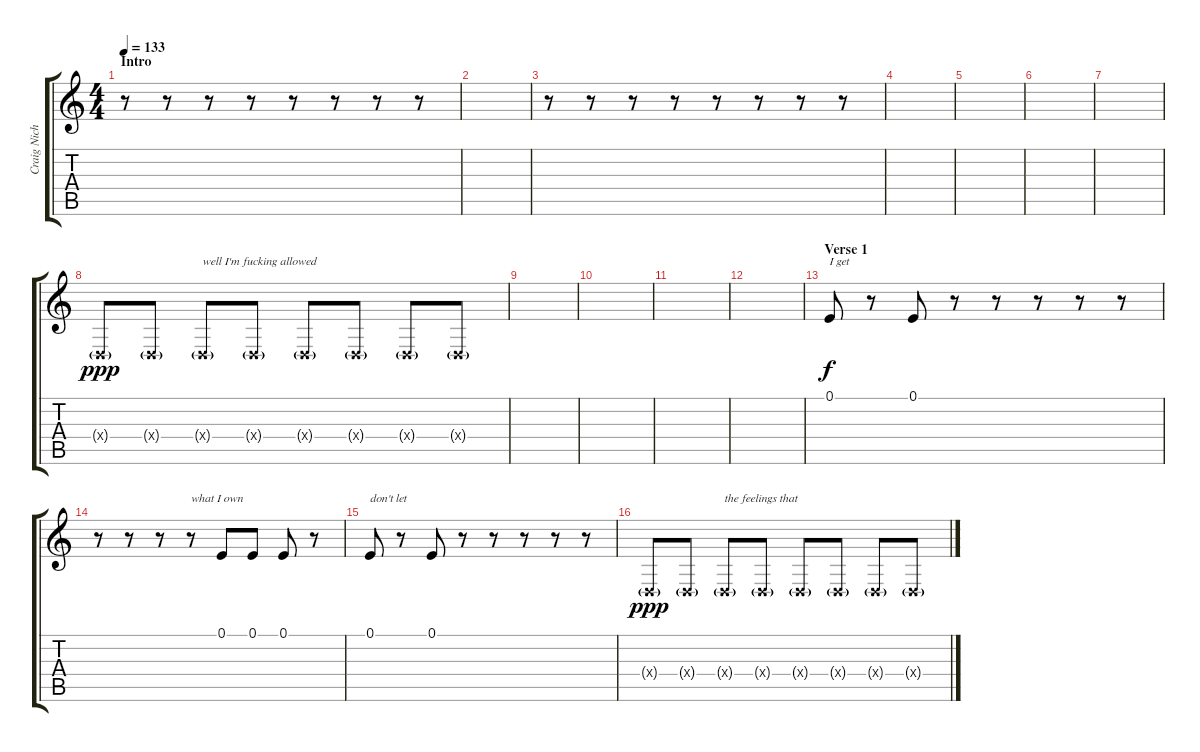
\track ("Craig Nicholls - Main Voice" "Craig Nich") {instrument bassoon}
\staff {score tabs}
\tuning (E4 B3 G3 D3 A2 E2) {hide}
\ts (4 4)
\section ("" "Intro")
\tempo 133
\clef g2
\ks c
r.8{dy ppp instrument bassoon} r.8 r.8 r.8 r.8 r.8 r.8 r.8 |
|
r.8 r.8 r.8 r.8 r.8 r.8 r.8 r.8 |
|
|
|
|
0.4{g x}.8 0.4{g x}.8 0.4{g x}.8{txt "well I'm fucking allowed"} 0.4{g x}.8 0.4{g x}.8 0.4{g x}.8 0.4{g x}.8 0.4{g x}.8 |
|
|
|
|
\section ("" "Verse 1")
0.1.8{txt "I get" dy f} r.8 0.1.8 r.8 r.8 r.8 r.8 r.8 |
r.8 r.8 r.8 r.8{txt "what I own"} 0.1.8 0.1.8 0.1.8 r.8 |
0.1.8{txt "don't let"} r.8 0.1.8 r.8 r.8 r.8 r.8 r.8 |
0.4{g x}.8{dy ppp} 0.4{g x}.8 0.4{g x}.8{txt "the feelings that"} 0.4{g x}.8 0.4{g x}.8 0.4{g x}.8 0.4{g x}.8 0.4{g x}.8
